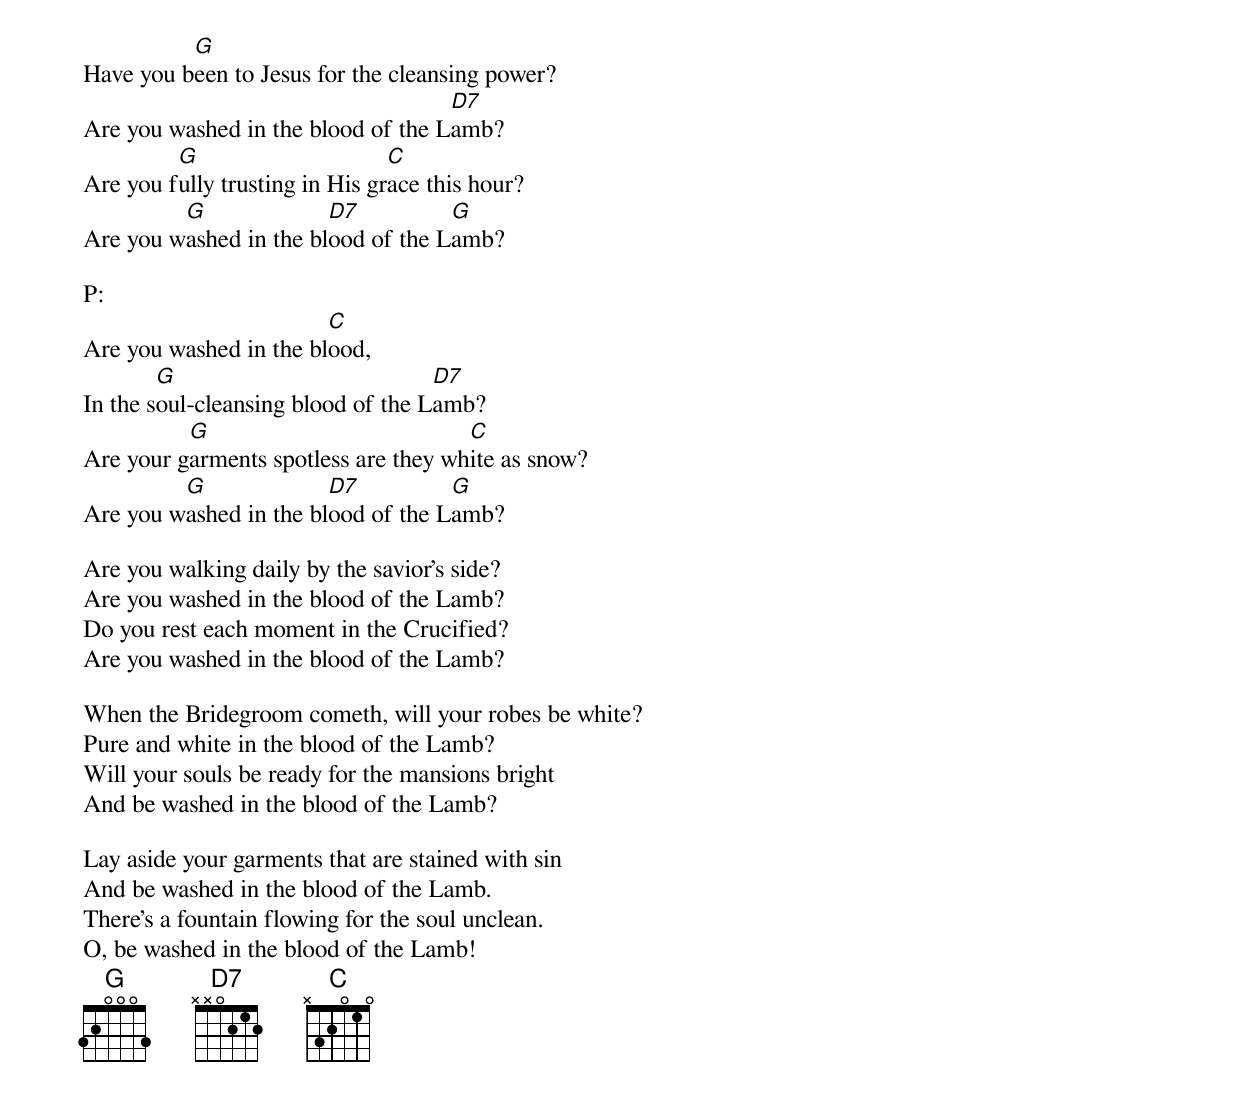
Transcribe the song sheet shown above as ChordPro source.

Have you b[G]een to Jesus for the cleansing power?
Are you washed in the blood of the L[D7]amb?
Are you f[G]ully trusting in His gr[C]ace this hour?
Are you w[G]ashed in the bl[D7]ood of the L[G]amb?

P:
Are you washed in the bl[C]ood,
In the s[G]oul-cleansing blood of the L[D7]amb?
Are your g[G]arments spotless are they wh[C]ite as snow?
Are you w[G]ashed in the bl[D7]ood of the L[G]amb?

Are you walking daily by the savior's side?
Are you washed in the blood of the Lamb?
Do you rest each moment in the Crucified?
Are you washed in the blood of the Lamb?

When the Bridegroom cometh, will your robes be white?
Pure and white in the blood of the Lamb?
Will your souls be ready for the mansions bright
And be washed in the blood of the Lamb?

Lay aside your garments that are stained with sin
And be washed in the blood of the Lamb.
There's a fountain flowing for the soul unclean.
O, be washed in the blood of the Lamb!
